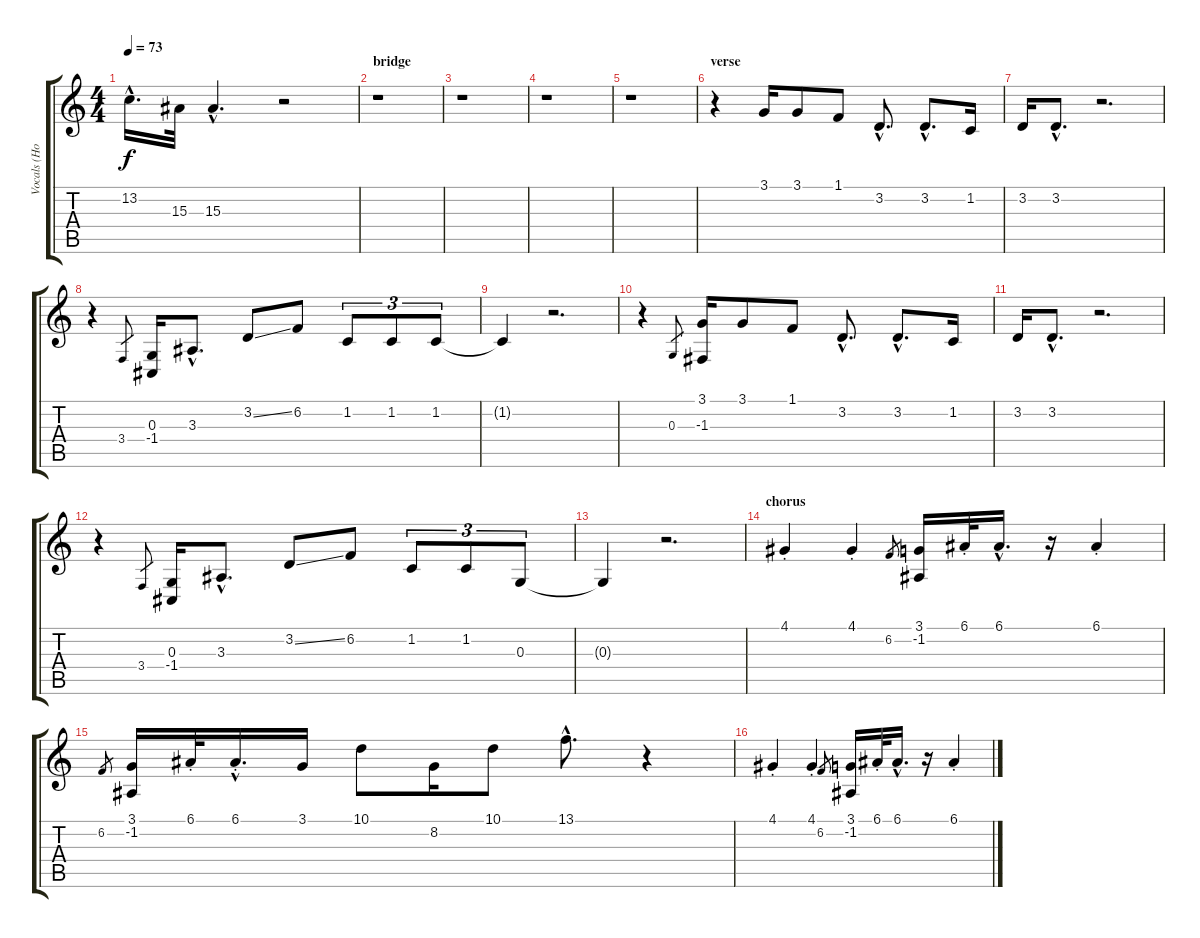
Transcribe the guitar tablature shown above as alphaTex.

\track ("Vocals (Hogson)" "Vocals (Ho") {instrument lead6voice}
\staff {score tabs}
\tuning (E4 B3 G3 D3 A2 E2) {hide}
\ts (4 4)
\tempo 73
\clef g2
\ks c
13.2{hac}.16{d dy f} 15.3.32 15.3{hac}.4{d} r.2 |
\section ("" "bridge")
r.1 |
r.1 |
r.1 |
r.1 |
\section ("" "verse")
r.4 3.1.16 3.1.8 1.1.8 3.2{hac}.8{d} 3.2{hac}.8{d} 1.2.16 |
3.2.16 3.2{hac}.8{d} r.2{d} |
r.4 3.4.8{gr} (0.3 -1.4).16 3.3{hac}.8{d} 3.2{ss}.8 6.2.8 1.2.8{tu (3 2)} 1.2.8{tu (3 2)} 1.2.8{tu (3 2)} |
1.2{t}.4 r.2{d} |
r.4 0.3.8{gr} (3.1 -1.3).16 3.1.8 1.1.8 3.2{hac}.8{d} 3.2{hac}.8{d} 1.2.16 |
3.2.16 3.2{hac}.8{d} r.2{d} |
r.4 3.4.8{gr} (0.3 -1.4).16 3.3{hac}.8{d} 3.2{ss}.8 6.2.8 1.2.8{tu (3 2)} 1.2.8{tu (3 2)} 0.3.8{tu (3 2)} |
0.3{t}.4 r.2{d} |
\section ("" "chorus")
4.1{st}.4 4.1{st}.4 6.2.8{gr} (3.1 -1.2).16 6.1{st}.32 6.1{hac}.16{d} r.16 6.1{st}.4 |
6.2.8{gr} (3.1 -1.2).16 6.1{st}.32 6.1{hac st}.16{d} 3.1.16 10.1.8 8.2.16 10.1.8 13.1{hac}.8{d} r.4 |
4.1{st}.4 4.1{st}.4 6.2.8{gr} (3.1 -1.2).16 6.1{st}.32 6.1{hac}.16{d} r.16 6.1{st}.4
